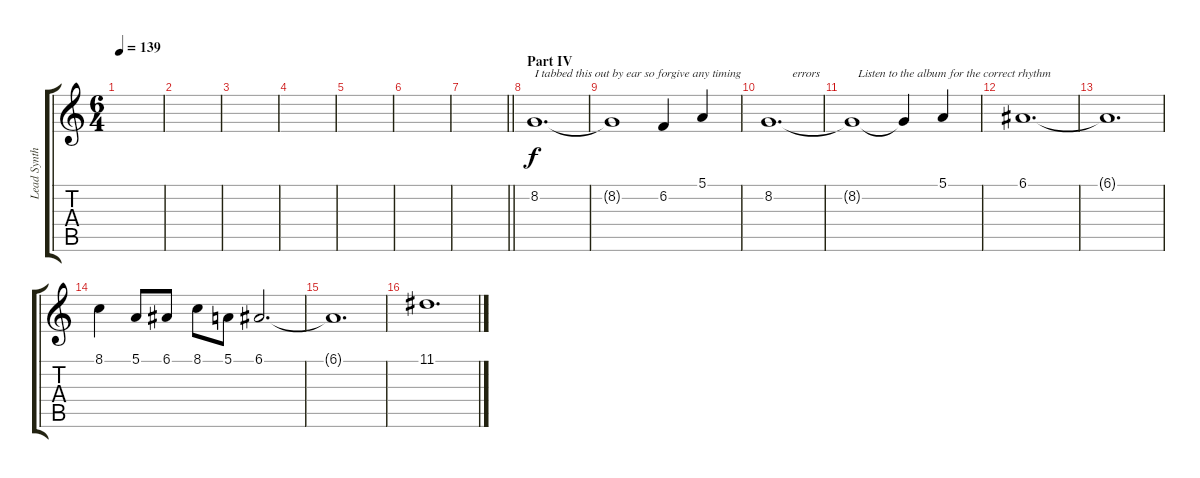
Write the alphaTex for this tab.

\track ("Lead Synth (Rick Wright)" "Lead Synth") {instrument stringensemble1}
\staff {score tabs}
\tuning (E4 B3 G3 D3 A2 E2) {hide}
\ts (6 4)
\tempo 139
\clef g2
\ks c
|
|
|
|
|
|
\barLineRight lightlight
|
\section ("" "Part IV")
8.2.1{d txt "I tabbed this out by ear so forgive any timing"} |
8.2{t}.1 6.2.4 5.1.4 |
8.2.1{d txt "        errors"} |
8.2{t}.1{txt "  Listen to the album for the correct rhythm"} 8.2{t}.4 5.1.4 |
6.1.1{d} |
6.1{t}.1{d} |
8.1.4 5.1.8 6.1.8 8.1.8 5.1.8 6.1.2{d} |
6.1{t}.1{d} |
11.1.1{d}
